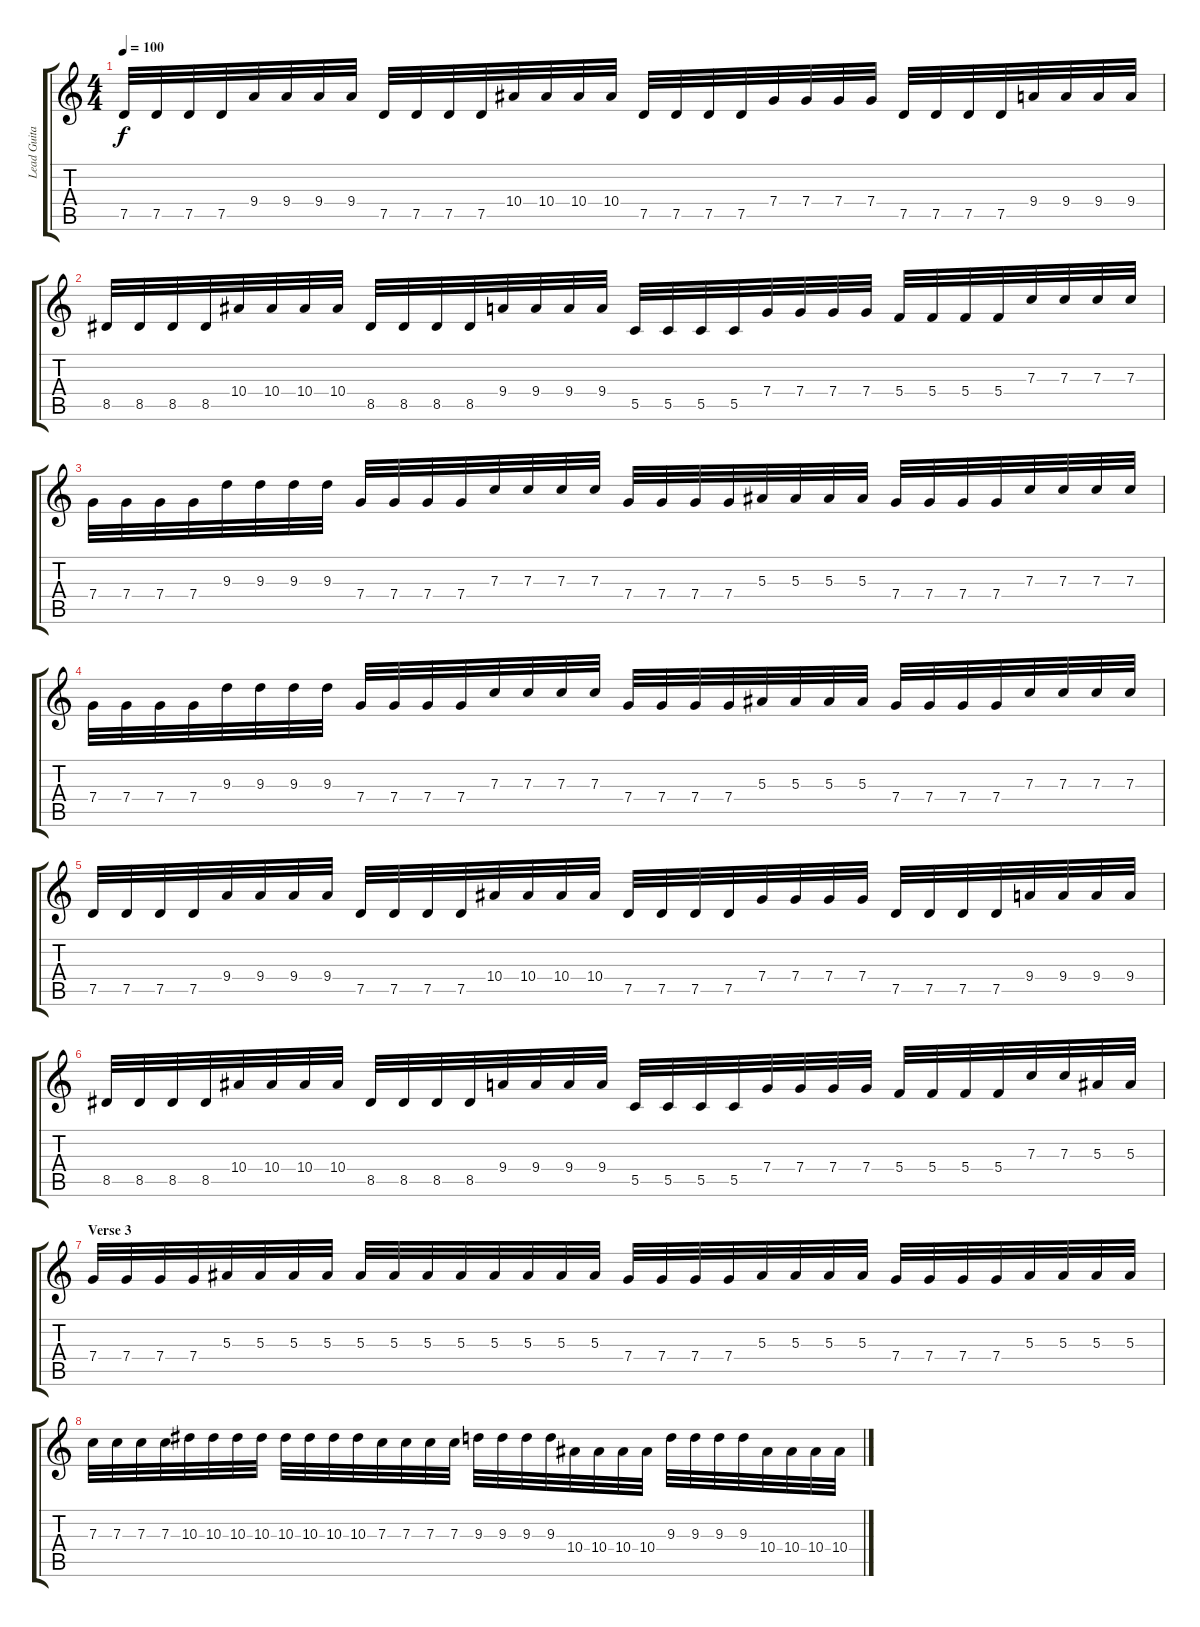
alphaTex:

\track ("Lead Guitar (Right track)" "Lead Guita") {instrument distortionguitar}
\staff {score tabs}
\tuning (D4 A3 F3 C3 G2 D2) {hide}
\ts (4 4)
\tempo 100
\clef g2
\ks c
7.5.32{dy f} 7.5.32 7.5.32 7.5.32 9.4.32 9.4.32 9.4.32 9.4.32 7.5.32 7.5.32 7.5.32 7.5.32 10.4.32 10.4.32 10.4.32 10.4.32 7.5.32 7.5.32 7.5.32 7.5.32 7.4.32 7.4.32 7.4.32 7.4.32 7.5.32 7.5.32 7.5.32 7.5.32 9.4.32 9.4.32 9.4.32 9.4.32 |
8.5.32 8.5.32 8.5.32 8.5.32 10.4.32 10.4.32 10.4.32 10.4.32 8.5.32 8.5.32 8.5.32 8.5.32 9.4.32 9.4.32 9.4.32 9.4.32 5.5.32 5.5.32 5.5.32 5.5.32 7.4.32 7.4.32 7.4.32 7.4.32 5.4.32 5.4.32 5.4.32 5.4.32 7.3.32 7.3.32 7.3.32 7.3.32 |
7.4.32 7.4.32 7.4.32 7.4.32 9.3.32 9.3.32 9.3.32 9.3.32 7.4.32 7.4.32 7.4.32 7.4.32 7.3.32 7.3.32 7.3.32 7.3.32 7.4.32 7.4.32 7.4.32 7.4.32 5.3.32 5.3.32 5.3.32 5.3.32 7.4.32 7.4.32 7.4.32 7.4.32 7.3.32 7.3.32 7.3.32 7.3.32 |
7.4.32 7.4.32 7.4.32 7.4.32 9.3.32 9.3.32 9.3.32 9.3.32 7.4.32 7.4.32 7.4.32 7.4.32 7.3.32 7.3.32 7.3.32 7.3.32 7.4.32 7.4.32 7.4.32 7.4.32 5.3.32 5.3.32 5.3.32 5.3.32 7.4.32 7.4.32 7.4.32 7.4.32 7.3.32 7.3.32 7.3.32 7.3.32 |
7.5.32 7.5.32 7.5.32 7.5.32 9.4.32 9.4.32 9.4.32 9.4.32 7.5.32 7.5.32 7.5.32 7.5.32 10.4.32 10.4.32 10.4.32 10.4.32 7.5.32 7.5.32 7.5.32 7.5.32 7.4.32 7.4.32 7.4.32 7.4.32 7.5.32 7.5.32 7.5.32 7.5.32 9.4.32 9.4.32 9.4.32 9.4.32 |
8.5.32 8.5.32 8.5.32 8.5.32 10.4.32 10.4.32 10.4.32 10.4.32 8.5.32 8.5.32 8.5.32 8.5.32 9.4.32 9.4.32 9.4.32 9.4.32 5.5.32 5.5.32 5.5.32 5.5.32 7.4.32 7.4.32 7.4.32 7.4.32 5.4.32 5.4.32 5.4.32 5.4.32 7.3.32 7.3.32 5.3.32 5.3.32 |
\section ("" "Verse 3")
7.4.32 7.4.32 7.4.32 7.4.32 5.3.32 5.3.32 5.3.32 5.3.32 5.3.32 5.3.32 5.3.32 5.3.32 5.3.32 5.3.32 5.3.32 5.3.32 7.4.32 7.4.32 7.4.32 7.4.32 5.3.32 5.3.32 5.3.32 5.3.32 7.4.32 7.4.32 7.4.32 7.4.32 5.3.32 5.3.32 5.3.32 5.3.32 |
7.3.32 7.3.32 7.3.32 7.3.32 10.3.32 10.3.32 10.3.32 10.3.32 10.3.32 10.3.32 10.3.32 10.3.32 7.3.32 7.3.32 7.3.32 7.3.32 9.3.32 9.3.32 9.3.32 9.3.32 10.4.32 10.4.32 10.4.32 10.4.32 9.3.32 9.3.32 9.3.32 9.3.32 10.4.32 10.4.32 10.4.32 10.4.32
